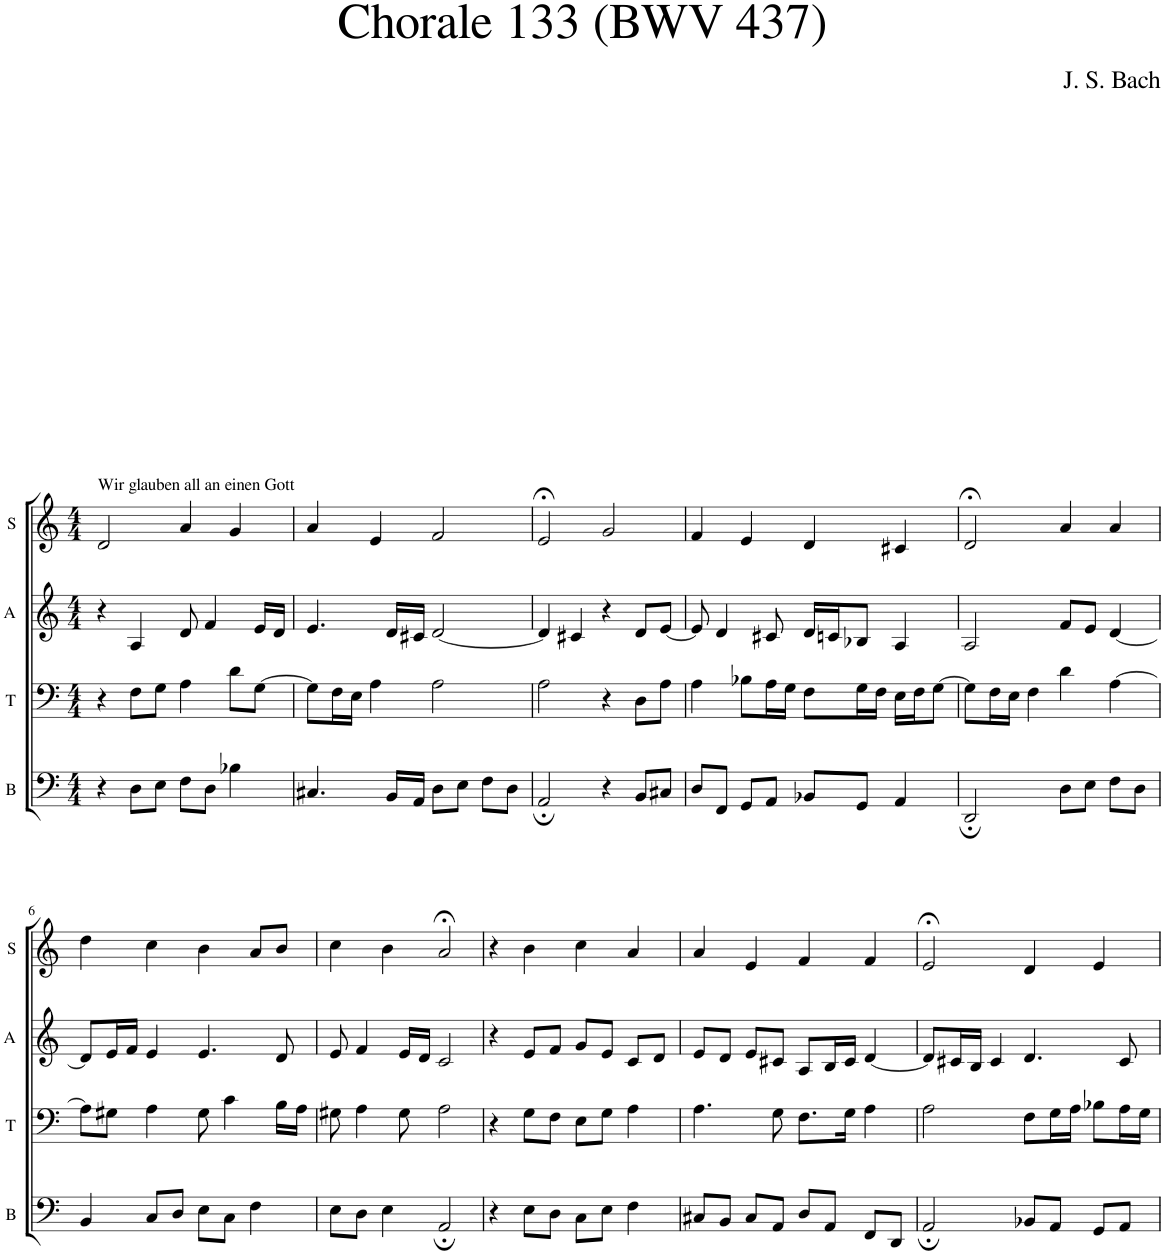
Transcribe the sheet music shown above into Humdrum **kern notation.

**kern	**kern	**kern	**kern
*part4	*part3	*part2	*part1
*staff4	*staff3	*staff2	*staff1
*I"B	*I"T	*I"A	*I"S
*I'B	*I'T	*I'A	*I'S
*clefF4	*clefF4	*clefG2	*clefG2
*k[]	*k[]	*k[]	*k[]
*M4/4	*M4/4	*M4/4	*M4/4
=1	=1	=1	=1
!	!	!	!LO:TX:a:t=Wir glauben all an einen Gott
4r	4r	4r	2d/
8D\L	8F\L	4A/	.
8E\J	8G\J	.	.
8F\L	4A\	8d/	4a/
8D\J	.	4f/	.
4B-X\	8d\L	.	4g/
.	[8G\J	16e/LL	.
.	.	16d/JJ	.
=2	=2	=2	=2
4.C#X/	8G\L]	4.e/	4a/
.	16F\L	.	.
.	16E\JJ	.	.
.	4A\	.	4e/
16BB/LL	.	16d/LL	.
16AA/JJ	.	16c#X/JJ	.
8D\L	2A\	[2d/	2f/
8E\J	.	.	.
8F\L	.	.	.
8D\J	.	.	.
=3	=3	=3	=3
2AA;/	2A\	4d/]	2e;</
.	.	4c#X/	.
4r	4r	4r	2g/
8BB/L	8D\L	8d/L	.
8C#X/J	8A\J	[8e/J	.
=4	=4	=4	=4
8D/L	4A\	8e/]	4f/
8FF/J	.	4d/	.
8GG/L	8B-X\L	.	4e/
8AA/J	16A\L	8c#X/	.
.	16G\JJ	.	.
8BB-X/L	8F\L	16d/LL	4d/
.	.	16cn/J	.
8GG/J	16G\L	8B-X/J	.
.	16F\JJ	.	.
4AA/	16E\LL	4A/	4c#X/
.	16F\J	.	.
.	[8G\J	.	.
=5	=5	=5	=5
2DD;/	8G\L]	2A/	2d;</
.	16F\L	.	.
.	16E\JJ	.	.
.	4F\	.	.
8D\L	4d\	8f/L	4a/
8E\J	.	8e/J	.
8F\L	[4A\	[4d/	4a/
8D\J	.	.	.
!!LO:LB:g=z
=6	=6	=6	=6
4BB/	8A\L]	8d/L]	4dd\
.	8G#X\J	16e/L	.
.	.	16f/JJ	.
8C/L	4A\	4e/	4cc\
8D/J	.	.	.
8E\L	8G#\	4.e/	4b\
8C\J	4c\	.	.
4F\	.	.	8a/L
.	16B\LL	8d/	8b/J
.	16A\JJ	.	.
=7	=7	=7	=7
8E\L	8G#X\	8e/	4cc\
8D\J	4A\	4f/	.
4E\	.	.	4b\
.	8G#\	16e/LL	.
.	.	16d/JJ	.
2AA;/	2A\	2c/	2a;</
=8	=8	=8	=8
4r	4r	4r	4r
8E\L	8G\L	8e/L	4b\
8D\J	8F\J	8f/J	.
8C\L	8E\L	8g/L	4cc\
8E\J	8G\J	8e/J	.
4F\	4A\	8c/L	4a/
.	.	8d/J	.
=9	=9	=9	=9
8C#X/L	4.A\	8e/L	4a/
8BB/J	.	8d/J	.
8C#/L	.	8e/L	4e/
8AA/J	8G\	8c#X/J	.
8D/L	8.F\L	8A/L	4f/
8AA/J	.	16B/L	.
.	16G\Jk	16c#/JJ	.
8FF/L	4A\	[4d/	4f/
8DD/J	.	.	.
=10	=10	=10	=10
2AA;/	2A\	8d/L]	2e;</
.	.	16c#X/L	.
.	.	16B/JJ	.
.	.	4c#/	.
8BB-X/L	8F\L	4.d/	4d/
8AA/J	16G\L	.	.
.	16A\JJ	.	.
8GG/L	8B-X\L	.	4e/
8AA/J	16A\L	8c#/	.
.	16G\JJ	.	.
=	=	=	=
*-	*-	*-	*-
